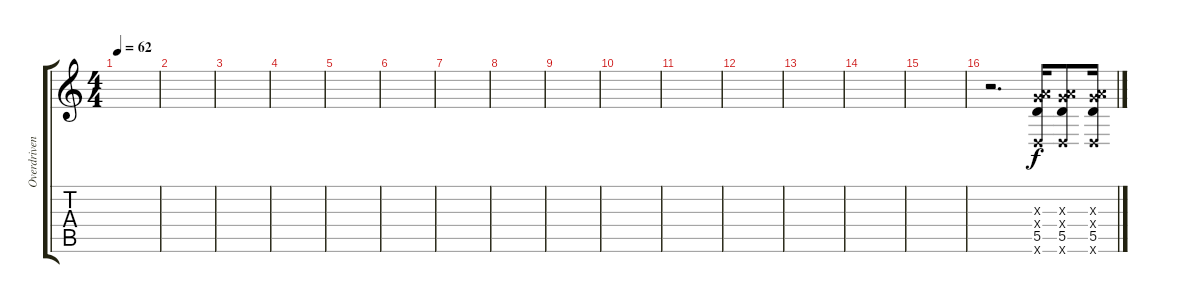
\track ("Overdriven Guitar" "Overdriven") {instrument overdrivenguitar}
\staff {score tabs}
\tuning (E4 B3 G3 D3 A2 D2) {hide}
\ts (4 4)
\tempo 62
\clef g2
\ks c
|
|
|
|
|
|
|
|
|
|
|
|
|
|
|
r.2{d} (0.3{x} 7.4{x} 5.5 0.6{x}).16 (0.3{x} 7.4{x} 5.5 0.6{x}).8 (0.3{x} 7.4{x} 5.5 0.6{x}).16
